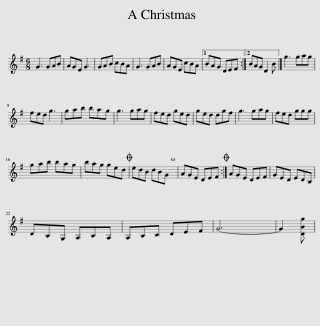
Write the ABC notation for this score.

X:1
L:1/8
M:6/8
I:linebreak $
K:G
V:1 treble
V:1
 G3 GAB | AGE G3 | GAB cBA | G3 GAB | AGE cBA |1 %5
 BAG DEF :|2 BAG D2 B |] g3 gag |$ fed g3 | gab bag | %10
 g3 gag | fed ged | ged dgf | g3 gag | fed ggg |$ %15
 gab bag | bag ged |O edB dBG | AGE DEF :|O AGE DEF | %20
 GED EDB, |$ DB,G, A,B,A, | A,B,C DEF | G6- | G2 [DBg] | %25
